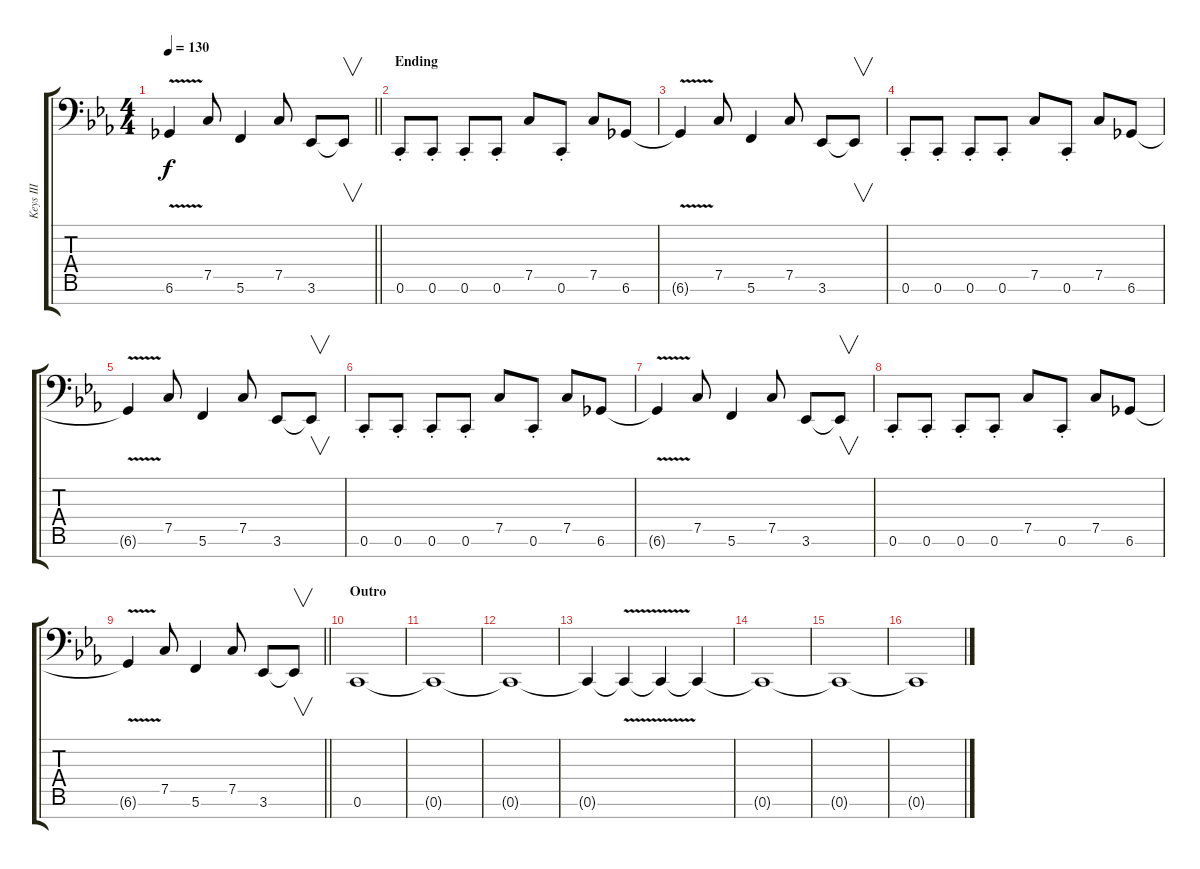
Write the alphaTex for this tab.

\track ("Keys III" "Keys III") {instrument stringensemble1}
\staff {score tabs}
\tuning (C4 G3 Eb3 Bb2 F2 C2 G1) {hide}
\ts (4 4)
\tempo 130
\clef f4
\barLineRight lightlight
\ks cminor
6.6{v t}.4{dy f} 7.5.8 5.6.4 7.5.8 3.6.8 3.6{t}.8{v} |
\section ("" "Ending")
0.6{st}.8 0.6{st}.8 0.6{st}.8 0.6{st}.8 7.5.8 0.6{st}.8 7.5.8 6.6.8 |
6.6{v t}.4 7.5.8 5.6.4 7.5.8 3.6.8 3.6{t}.8{v} |
0.6{st}.8 0.6{st}.8 0.6{st}.8 0.6{st}.8 7.5.8 0.6{st}.8 7.5.8 6.6.8 |
6.6{v t}.4 7.5.8 5.6.4 7.5.8 3.6.8 3.6{t}.8{v} |
0.6{st}.8 0.6{st}.8 0.6{st}.8 0.6{st}.8 7.5.8 0.6{st}.8 7.5.8 6.6.8 |
6.6{v t}.4 7.5.8 5.6.4 7.5.8 3.6.8 3.6{t}.8{v} |
0.6{st}.8 0.6{st}.8 0.6{st}.8 0.6{st}.8 7.5.8 0.6{st}.8 7.5.8 6.6.8 |
\barLineRight lightlight
6.6{v t}.4 7.5.8 5.6.4 7.5.8 3.6.8 3.6{t}.8{v} |
\section ("" "Outro")
0.6.1 |
0.6{t}.1 |
0.6{t}.1 |
0.6{t}.4 0.6{v t}.4 0.6{t}.4 0.6{t}.4 |
0.6{t}.1 |
0.6{t}.1 |
0.6{t}.1
